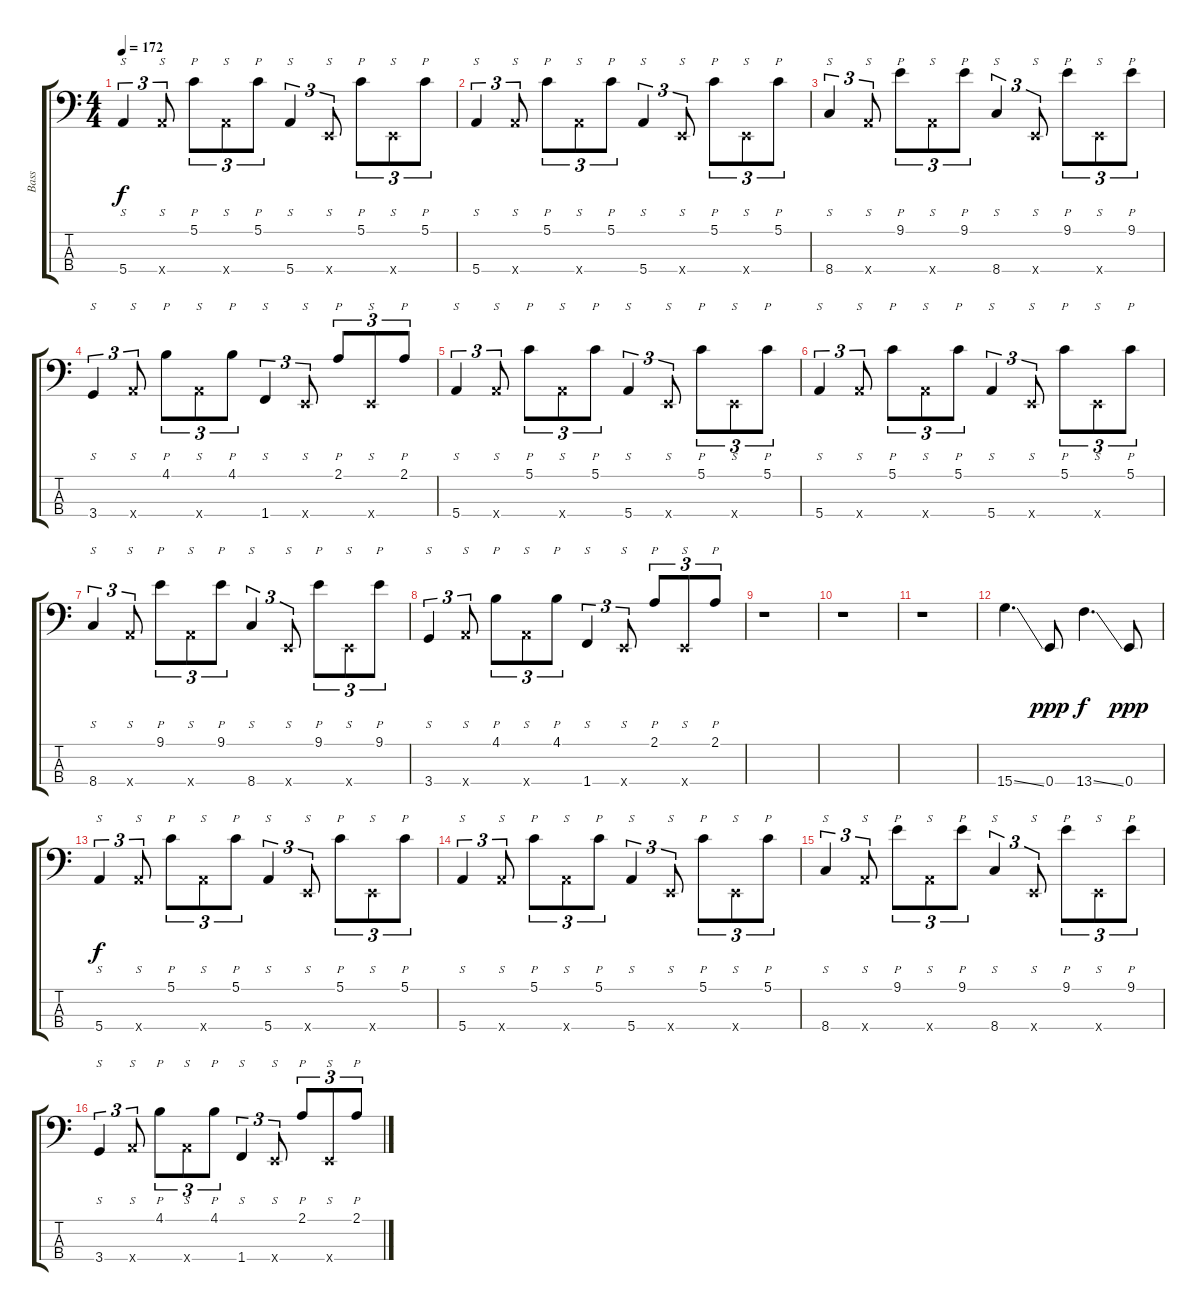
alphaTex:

\track ("Bass" "Bass") {instrument electricbassfinger}
\staff {score tabs}
\tuning (G2 D2 A1 E1) {hide}
\ts (4 4)
\tempo 172
\clef f4
\ks c
5.4.4{s tu (3 2) dy f} 5.4{x}.8{s tu (3 2)} 5.1.8{p tu (3 2)} 5.4{x}.8{s tu (3 2)} 5.1.8{p tu (3 2)} 5.4.4{s tu (3 2)} 0.4{x}.8{s tu (3 2)} 5.1.8{p tu (3 2)} 0.4{x}.8{s tu (3 2)} 5.1.8{p tu (3 2)} |
5.4.4{s tu (3 2)} 5.4{x}.8{s tu (3 2)} 5.1.8{p tu (3 2)} 5.4{x}.8{s tu (3 2)} 5.1.8{p tu (3 2)} 5.4.4{s tu (3 2)} 0.4{x}.8{s tu (3 2)} 5.1.8{p tu (3 2)} 0.4{x}.8{s tu (3 2)} 5.1.8{p tu (3 2)} |
8.4.4{s tu (3 2)} 5.4{x}.8{s tu (3 2)} 9.1.8{p tu (3 2)} 5.4{x}.8{s tu (3 2)} 9.1.8{p tu (3 2)} 8.4.4{s tu (3 2)} 0.4{x}.8{s tu (3 2)} 9.1.8{p tu (3 2)} 0.4{x}.8{s tu (3 2)} 9.1.8{p tu (3 2)} |
3.4.4{s tu (3 2)} 5.4{x}.8{s tu (3 2)} 4.1.8{p tu (3 2)} 5.4{x}.8{s tu (3 2)} 4.1.8{p tu (3 2)} 1.4.4{s tu (3 2)} 0.4{x}.8{s tu (3 2)} 2.1.8{p tu (3 2)} 0.4{x}.8{s tu (3 2)} 2.1.8{p tu (3 2)} |
5.4.4{s tu (3 2)} 5.4{x}.8{s tu (3 2)} 5.1.8{p tu (3 2)} 5.4{x}.8{s tu (3 2)} 5.1.8{p tu (3 2)} 5.4.4{s tu (3 2)} 0.4{x}.8{s tu (3 2)} 5.1.8{p tu (3 2)} 0.4{x}.8{s tu (3 2)} 5.1.8{p tu (3 2)} |
5.4.4{s tu (3 2)} 5.4{x}.8{s tu (3 2)} 5.1.8{p tu (3 2)} 5.4{x}.8{s tu (3 2)} 5.1.8{p tu (3 2)} 5.4.4{s tu (3 2)} 0.4{x}.8{s tu (3 2)} 5.1.8{p tu (3 2)} 0.4{x}.8{s tu (3 2)} 5.1.8{p tu (3 2)} |
8.4.4{s tu (3 2)} 5.4{x}.8{s tu (3 2)} 9.1.8{p tu (3 2)} 5.4{x}.8{s tu (3 2)} 9.1.8{p tu (3 2)} 8.4.4{s tu (3 2)} 0.4{x}.8{s tu (3 2)} 9.1.8{p tu (3 2)} 0.4{x}.8{s tu (3 2)} 9.1.8{p tu (3 2)} |
3.4.4{s tu (3 2)} 5.4{x}.8{s tu (3 2)} 4.1.8{p tu (3 2)} 5.4{x}.8{s tu (3 2)} 4.1.8{p tu (3 2)} 1.4.4{s tu (3 2)} 0.4{x}.8{s tu (3 2)} 2.1.8{p tu (3 2)} 0.4{x}.8{s tu (3 2)} 2.1.8{p tu (3 2)} |
r.1 |
r.1 |
r.1 |
15.4{ss}.4{d} 0.4.8{dy ppp} 13.4{ss}.4{d dy f} 0.4.8{dy ppp} |
5.4.4{s tu (3 2) dy f} 5.4{x}.8{s tu (3 2)} 5.1.8{p tu (3 2)} 5.4{x}.8{s tu (3 2)} 5.1.8{p tu (3 2)} 5.4.4{s tu (3 2)} 0.4{x}.8{s tu (3 2)} 5.1.8{p tu (3 2)} 0.4{x}.8{s tu (3 2)} 5.1.8{p tu (3 2)} |
5.4.4{s tu (3 2)} 5.4{x}.8{s tu (3 2)} 5.1.8{p tu (3 2)} 5.4{x}.8{s tu (3 2)} 5.1.8{p tu (3 2)} 5.4.4{s tu (3 2)} 0.4{x}.8{s tu (3 2)} 5.1.8{p tu (3 2)} 0.4{x}.8{s tu (3 2)} 5.1.8{p tu (3 2)} |
8.4.4{s tu (3 2)} 5.4{x}.8{s tu (3 2)} 9.1.8{p tu (3 2)} 5.4{x}.8{s tu (3 2)} 9.1.8{p tu (3 2)} 8.4.4{s tu (3 2)} 0.4{x}.8{s tu (3 2)} 9.1.8{p tu (3 2)} 0.4{x}.8{s tu (3 2)} 9.1.8{p tu (3 2)} |
3.4.4{s tu (3 2)} 5.4{x}.8{s tu (3 2)} 4.1.8{p tu (3 2)} 5.4{x}.8{s tu (3 2)} 4.1.8{p tu (3 2)} 1.4.4{s tu (3 2)} 0.4{x}.8{s tu (3 2)} 2.1.8{p tu (3 2)} 0.4{x}.8{s tu (3 2)} 2.1.8{p tu (3 2)}
